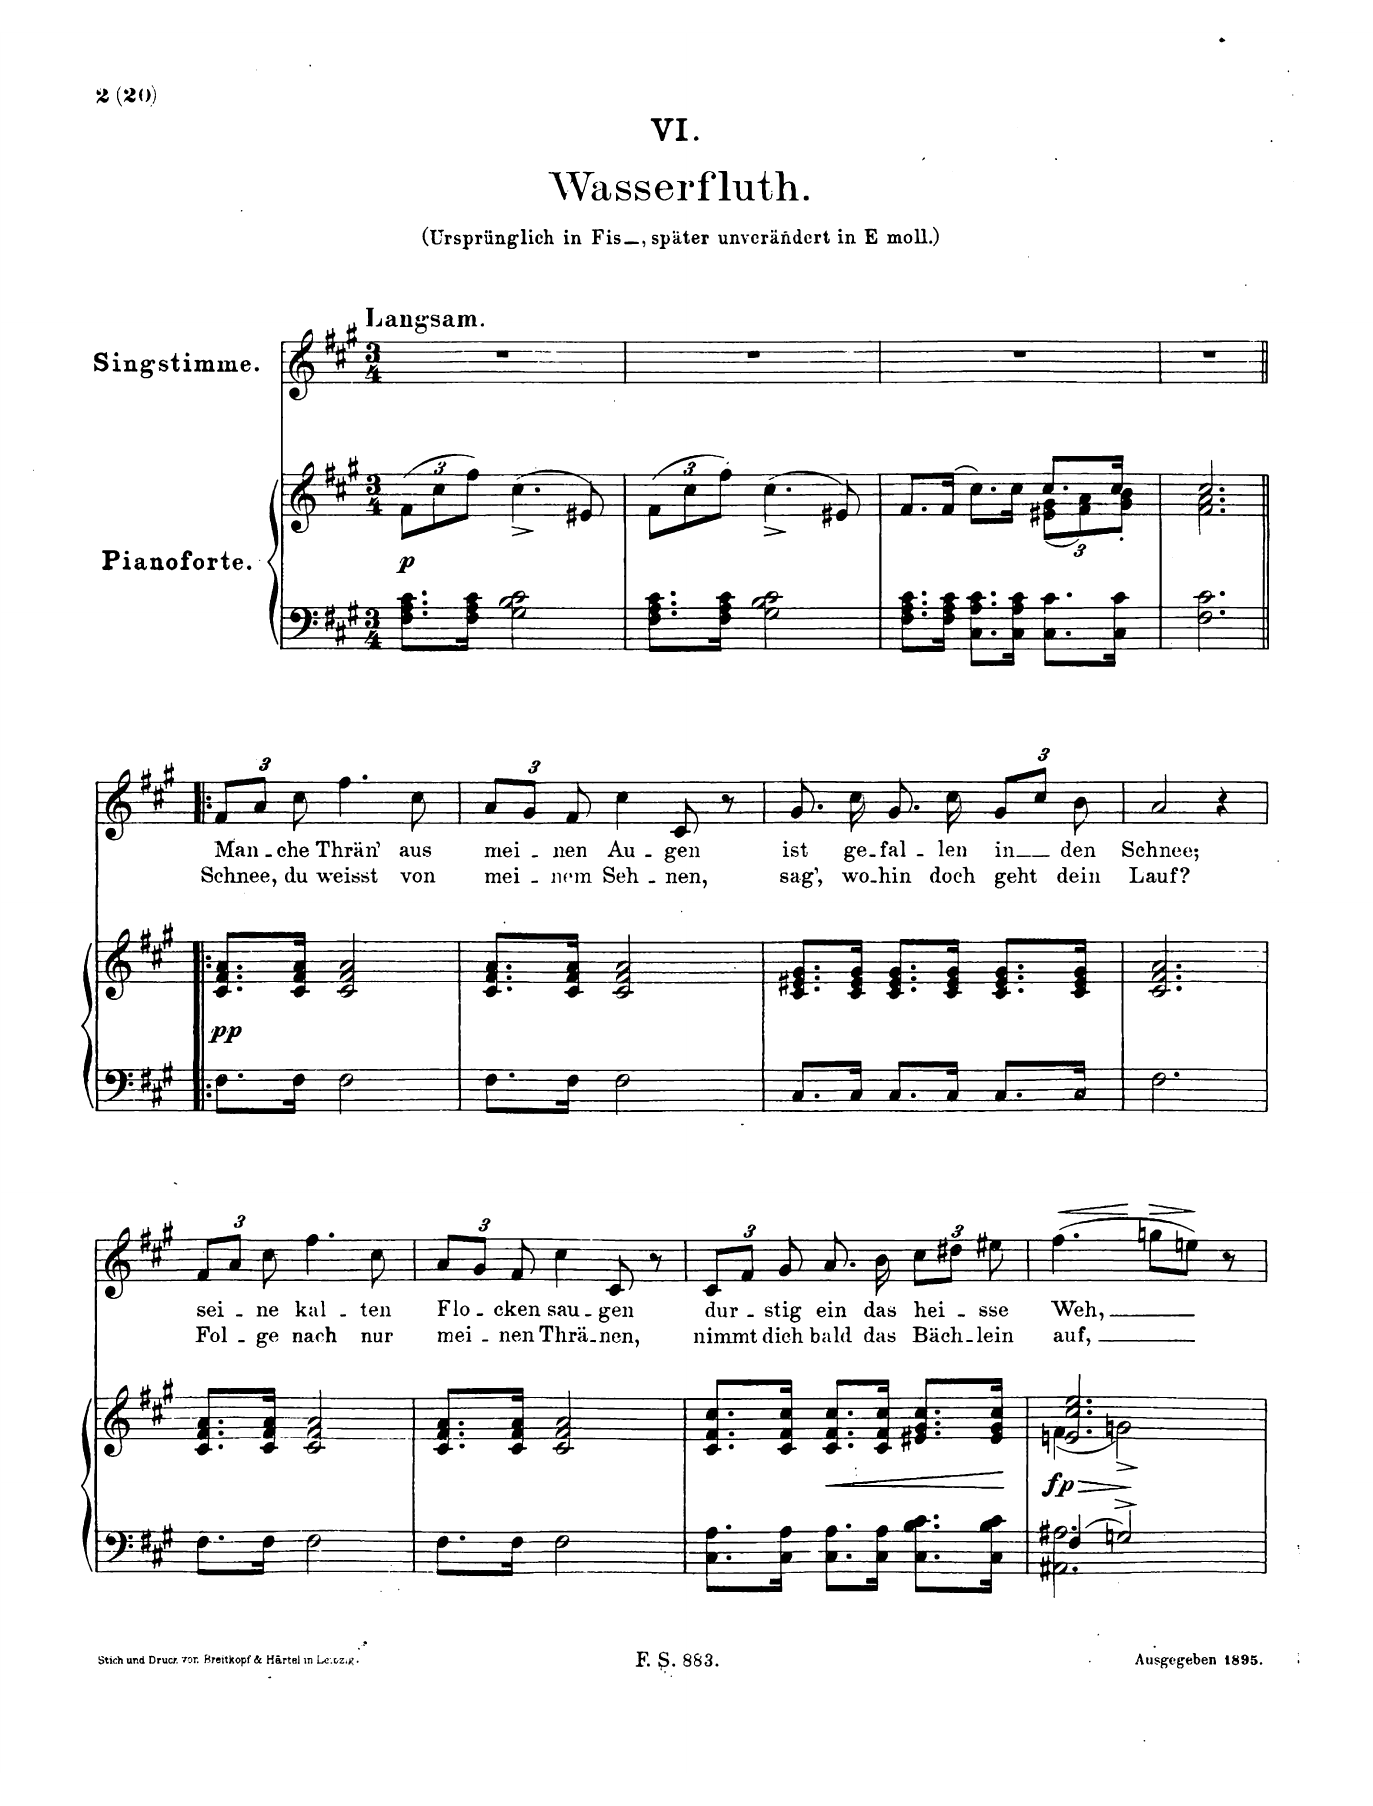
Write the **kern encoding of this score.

**kern	**kern	**dynam	**kern	**text	**text	**dynam
*part2	*part2	*part2	*part1	*part1	*part1	*part1
*staff3	*staff2	*staff2/3	*staff1	*staff1	*staff1	*staff1
*I"Pianoforte	*	*	*I"Singstimme Voice	*	*	*
*I'Pno	*	*	*	*	*	*
*clefF4	*clefG2	*	*clefG2	*	*	*
*k[f#c#g#]	*k[f#c#g#]	*	*k[f#c#g#]	*	*	*
*M3/4	*M3/4	*	*M3/4	*	*	*
=1	=1	=1	=1	=1	=1	=1
!	!	!	!LO:TX:a:B:t=Langsam	!	!	!
8.F#\ 8.A\ 8.c#\L	(12f#\L	.	2.r	.	.	.
.	12cc#\	.	.	.	.	.
.	12ff#\J)	.	.	.	.	.
16F#\ 16A\ 16c#\Jk	.	.	.	.	.	.
2G#\ 2B\ 2c#\	(4.cc#^\	.	.	.	.	.
.	8e#X/)	.	.	.	.	.
=2	=2	=2	=2	=2	=2	=2
8.F#\ 8.A\ 8.c#\L	(12f#\L	.	2.r	.	.	.
.	12cc#\	.	.	.	.	.
.	12ff#\J)	.	.	.	.	.
16F#\ 16A\ 16c#\Jk	.	.	.	.	.	.
2G#\ 2B\ 2c#\	(4.cc#^\	.	.	.	.	.
.	8e#X/)	.	.	.	.	.
=3	=3	=3	=3	=3	=3	=3
*	*^	*	*	*	*	*
8.F#\ 8.A\ 8.c#\L	8.f#/L	2ryy	.	2.r	.	.	.
16F#\ 16A\ 16c#\Jk	(16f#/Jk	.	.	.	.	.	.
8.C#\ 8.A\ 8.c#\L	8.cc#\L)	.	.	.	.	.	.
16C#\ 16A\ 16c#\Jk	16cc#\Jk	.	.	.	.	.	.
*	*	*Xbrackettup	*	*	*	*	*
8.C#\ 8.c#\L	8.cc#/L	(12e#X\ 12g#\L	.	.	.	.	.
.	.	12f#\ 12a\)	.	.	.	.	.
.	.	12g#\' 12b\'J	.	.	.	.	.
16C#\ 16c#\Jk	16cc#/Jk	.	.	.	.	.	.
*	*v	*v	*	*	*	*	*
=4	=4	=4	=4	=4	=4	=4
2.F#\ 2.c#\	2.f#/ 2.a/ 2.cc#/	.	2.r	.	.	.
=5!|:	=5!|:	=5!|:	=5!|:	=5!|:	=5!|:	=5!|:
!	!	!LO:DY:b	!	!	!	!
8.F#\L	8.c#/ 8.f#/ 8.a/L	p	12f#/L	Man-	Schnee,	.
.	.	.	12a/J	.	.	.
.	.	.	12cc#\	-che	du	.
16F#\Jk	16c#/ 16f#/ 16a/Jk	.	.	.	.	.
2F#\	2c#/ 2f#/ 2a/	.	4.ff#\	Trän’	weisst	.
.	.	.	8cc#\	aus	von	.
=6	=6	=6	=6	=6	=6	=6
8.F#\L	8.c#/ 8.f#/ 8.a/L	.	12a/L	mei-	mei-	.
.	.	.	12g#/J	.	.	.
.	.	.	12f#/	-nen	-nem	.
16F#\Jk	16c#/ 16f#/ 16a/Jk	.	.	.	.	.
2F#\	2c#/ 2f#/ 2a/	.	4cc#\	Au-	Seh-	.
.	.	.	8c#/	-gen	-nen,	.
.	.	.	8r	.	.	.
=7	=7	=7	=7	=7	=7	=7
8.C#/L	8.c#/ 8.e#X/ 8.g#/L	.	8.g#/	ist	sag’,	.
16C#/Jk	16c#/ 16e#/ 16g#/Jk	.	16cc#\	ge-	wo-	.
8.C#/L	8.c#/ 8.e#/ 8.g#/L	.	8.g#/	-fal-	-hin	.
16C#/Jk	16c#/ 16e#/ 16g#/Jk	.	16cc#\	-len	doch	.
8.C#/L	8.c#/ 8.e#/ 8.g#/L	.	12g#/L	in	geht	.
.	.	.	12cc#/J	.	.	.
.	.	.	12b\	den	dein	.
16C#/Jk	16c#/ 16e#/ 16g#/Jk	.	.	.	.	.
=8	=8	=8	=8	=8	=8	=8
2.F#\	2.c#/ 2.e/ 2.a/	.	2a/	Schnee;	Lauf?	.
.	.	.	4r	.	.	.
=9	=9	=9	=9	=9	=9	=9
8.F#\L	8.c#/ 8.f#/ 8.a/L	.	12f#/L	sei-	Fol-	.
.	.	.	12a/J	.	.	.
.	.	.	12cc#\	-ne	-ge	.
16F#\Jk	16c#/ 16f#/ 16a/Jk	.	.	.	.	.
2F#\	2c#/ 2f#/ 2a/	.	4.ff#\	kal-	nach	.
.	.	.	8cc#\	-ten	nur	.
=10	=10	=10	=10	=10	=10	=10
8.F#\L	8.c#/ 8.f#/ 8.a/L	.	12a/L	flo-	mei-	.
.	.	.	12g#/J	.	.	.
.	.	.	12f#/	-cken	-nen	.
16F#\Jk	16c#/ 16f#/ 16a/Jk	.	.	.	.	.
2F#\	2c#/ 2f#/ 2a/	.	4cc#\	sau-	Trä-	.
.	.	.	8c#/	-gen-	-nen,	.
.	.	.	8r	.	.	.
=11	=11	=11	=11	=11	=11	=11
8.C#\ 8.A\L	8.c#/ 8.f#/ 8.cc#/L	.	12c#/L	dur-	nimmt-	.
.	.	.	12f#/J	.	.	.
.	.	.	12g#/	-stig	-dich	.
16C#\ 16A\Jk	16c#/ 16f#/ 16cc#/Jk	.	.	.	.	.
!	!	!LO:HP:b	!	!	!	!
8.C#\ 8.A\L	8.c#/ 8.f#/ 8.cc#/L	<	8.a/	ein	bald	.
16C#\ 16A\Jk	16c#/ 16f#/ 16cc#/Jk	.	16b\	das	das	.
8.C#\ 8.B\ 8.c#\L	8.e#X/ 8.g#/ 8.cc#/L	.	12cc#\L	hei-	Bäch-	.
.	.	.	12dd#X\J	.	.	.
.	.	.	12ee#X\	-sse	-lein	.
16C#\ 16B\ 16c#\Jk	16e#/ 16g#/ 16cc#/Jk	.	.	.	.	.
.	.	[	.	.	.	.
=12	=12	=12	=12	=12	=12	=12
*^	*	*	*	*	*	*
!	!	!	!LO:HP:b	!	!	!	!LO:HP:b
*	*	*^	*	*	*	*	*
!	!	!	!	!LO:DY:n=1:a=2	!	!	!	!
4F#/	2.AA#X\ 2.A#X\	2.en/ 2.cc#/ 2.ee/	(4f#\	> fp	(4.ff#\	Weh,	auf,	<
2Gn/	.	.	2gn\)	.	.	.	.	.
!	!	!	!	!	!	!	!	!LO:HP:b
.	.	.	.	.	8ggn\	.	.	>
.	.	.	.	.	8een\)	.	.	.
.	.	.	.	.	8r	.	.	]
*v	*v	*	*	*	*	*	*	*
*	*v	*v	*	*	*	*	*
.	.	]	.	.	.	[
=	=	=	=	=	=	=
*-	*-	*-	*-	*-	*-	*-
